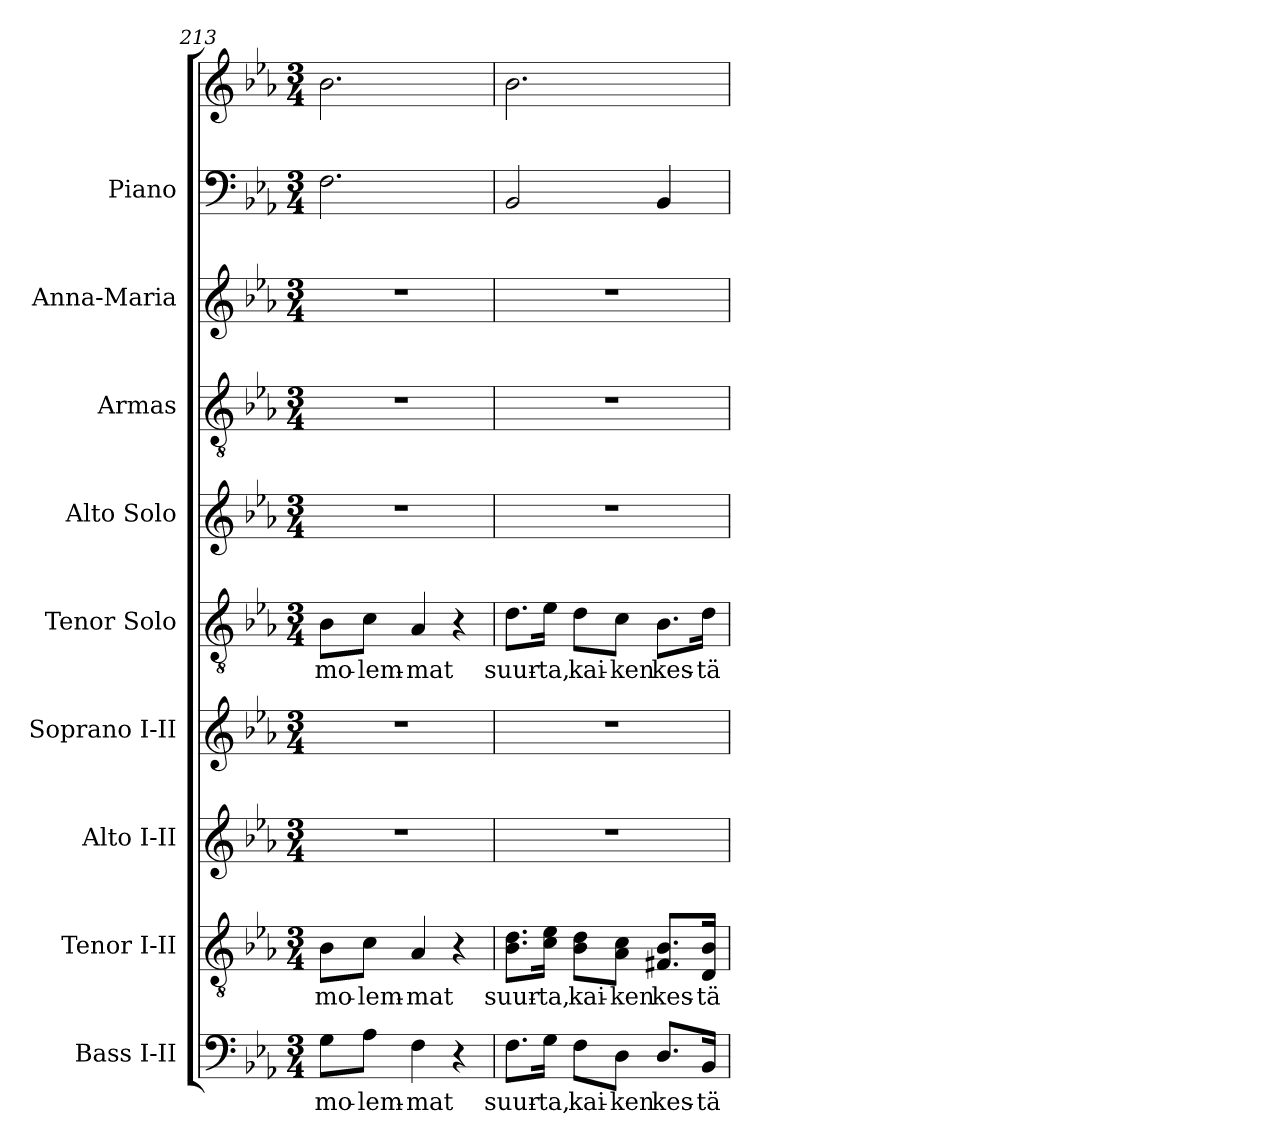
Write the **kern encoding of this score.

**kern	**text	**kern	**text	**kern	**kern	**kern	**text	**kern	**kern	**kern	**kern	**kern
*part9	*part9	*part8	*part8	*part7	*part6	*part5	*part5	*part4	*part3	*part2	*part1	*part1
*staff10	*staff10	*staff9	*staff9	*staff8	*staff7	*staff6	*staff6	*staff5	*staff4	*staff3	*staff2	*staff1
*I"Bass I-II	*	*I"Tenor I-II	*	*I"Alto I-II	*I"Soprano I-II	*I"Tenor Solo	*	*I"Alto Solo	*I"Armas	*I"Anna-Maria	*I"Piano	*
*I'B.	*	*I'T.	*	*I'A.	*I'S.	*I'T. Solo	*	*I'A. Solo	*I'Armas	*I'A-M	*I'Pno.	*
*clefF4	*	*clefGv2	*	*clefG2	*clefG2	*clefGv2	*	*clefG2	*clefGv2	*clefG2	*clefF4	*clefG2
*	*	*ITrd7c12	*	*	*	*ITrd7c12	*	*	*ITrd7c12	*	*	*
*k[b-e-a-]	*	*k[b-e-a-]	*	*k[b-e-a-]	*k[b-e-a-]	*k[b-e-a-]	*	*k[b-e-a-]	*k[b-e-a-]	*k[b-e-a-]	*k[b-e-a-]	*k[b-e-a-]
*E-:	*	*E-:	*	*E-:	*E-:	*E-:	*	*E-:	*E-:	*E-:	*E-:	*E-:
*M3/4	*	*M3/4	*	*M3/4	*M3/4	*M3/4	*	*M3/4	*M3/4	*M3/4	*M3/4	*M3/4
=213	=213	=213	=213	=213	=213	=213	=213	=213	=213	=213	=213	=213
!	!LO:LY:b:color=#000000	!	!	!	!	!	!	!	!	!	!	!
!	!	!	!LO:LY:b:color=#000000	!LO:N:vis=1	!LO:N:vis=1	!	!	!	!	!	!	!
!	!	!	!	!	!	!	!LO:LY:b:color=#000000	!LO:N:vis=1	!LO:N:vis=1	!LO:N:vis=1	!	!
8Gi\L	mo-	8BB-i\L	mo-	2.r	2.r	8BB-i\L	mo-	2.r	2.r	2.r	2.Fi\	2.b-i\
!	!LO:LY:b:color=#000000	!	!	!	!	!	!	!	!	!	!	!
!	!	!	!LO:LY:b:color=#000000	!	!	!	!	!	!	!	!	!
!	!	!	!	!	!	!	!LO:LY:b:color=#000000	!	!	!	!	!
8A-i\J	-lem-	8Ci\J	-lem-	.	.	8Ci\J	-lem-	.	.	.	.	.
!	!LO:LY:b:color=#000000	!	!	!	!	!	!	!	!	!	!	!
!	!	!	!LO:LY:b:color=#000000	!	!	!	!	!	!	!	!	!
!	!	!	!	!	!	!	!LO:LY:b:color=#000000	!	!	!	!	!
4Fi\	-mat	4AA-i/	-mat	.	.	4AA-i/	-mat	.	.	.	.	.
4r	.	4r	.	.	.	4r	.	.	.	.	.	.
=214	=214	=214	=214	=214	=214	=214	=214	=214	=214	=214	=214	=214
!	!LO:LY:b:color=#000000	!	!	!	!	!	!	!	!	!	!	!
!	!	!	!LO:LY:b:color=#000000	!LO:N:vis=1	!LO:N:vis=1	!	!	!	!	!	!	!
!	!	!	!	!	!	!	!	!	!	!	!	!LO:TX:t=rit.
!	!	!	!	!	!	!	!LO:LY:b:color=#000000	!LO:N:vis=1	!LO:N:vis=1	!LO:N:vis=1	!	!
*	*	*	*	*	*	*	*	*	*	*	*	*^
8.Fi\L	suur-	8.BB-i\ 8.DiL	suur-	2.r	2.r	8.Di\L	suur-	2.r	2.r	2.r	2BB-i/	2.b-i\	2ryy
!	!LO:LY:b:color=#000000	!	!	!	!	!	!	!	!	!	!	!	!
!	!	!	!LO:LY:b:color=#000000	!	!	!	!	!	!	!	!	!	!
!	!	!	!	!	!	!	!LO:LY:b:color=#000000	!	!	!	!	!	!
16Gi\Jk	-ta,	16Ci\ 16E-iJk	-ta,	.	.	16E-i\Jk	-ta,	.	.	.	.	.	.
!	!LO:LY:b:color=#000000	!	!	!	!	!	!	!	!	!	!	!	!
!	!	!	!LO:LY:b:color=#000000	!	!	!	!	!	!	!	!	!	!
!	!	!	!	!	!	!	!LO:LY:b:color=#000000	!	!	!	!	!	!
8Fi\L	kai-	8BB-i\ 8DiL	kai-	.	.	8Di\L	kai-	.	.	.	.	.	.
!	!LO:LY:b:color=#000000	!	!	!	!	!	!	!	!	!	!	!	!
!	!	!	!LO:LY:b:color=#000000	!	!	!	!	!	!	!	!	!	!
!	!	!	!	!	!	!	!LO:LY:b:color=#000000	!	!	!	!	!	!
8Di\J	-ken	8AA-i\ 8CiJ	-ken	.	.	8Ci\J	-ken	.	.	.	.	.	.
!	!LO:LY:b:color=#000000	!	!	!	!	!	!	!	!	!	!	!	!
!	!	!	!LO:LY:b:color=#000000	!	!	!	!	!	!	!	!	!	!
!	!	!	!	!	!	!	!LO:LY:b:color=#000000	!	!	!	!	!	!
8.Di/L	kes-	8.FF#Xi/ 8.BB-iL	kes-	.	.	8.BB-i\L	kes-	.	.	.	4BB-i/	.	8ryy
.	.	.	.	.	.	.	.	.	.	.	.	.	16ryy
!	!LO:LY:b:color=#000000	!	!	!	!	!	!	!	!	!	!	!	!
!	!	!	!LO:LY:b:color=#000000	!	!	!	!	!	!	!	!	!	!
!	!	!	!	!	!	!	!LO:LY:b:color=#000000	!	!	!	!	!	!
16BB-i/Jk	-tä-	16DDi/ 16BB-iJk	-tä-	.	.	16Di\Jk	-tä-	.	.	.	.	.	32ryy
.	.	.	.	.	.	.	.	.	.	.	.	.	64ryy
.	.	.	.	.	.	.	.	.	.	.	.	.	128...ryy
*	*	*	*	*	*	*	*	*	*	*	*	*MM92	*
.	.	.	.	.	.	.	.	.	.	.	.	.	1024ryy
*	*	*	*	*	*	*	*	*	*	*	*	*v	*v
=	=	=	=	=	=	=	=	=	=	=	=	=
*-	*-	*-	*-	*-	*-	*-	*-	*-	*-	*-	*-	*-
